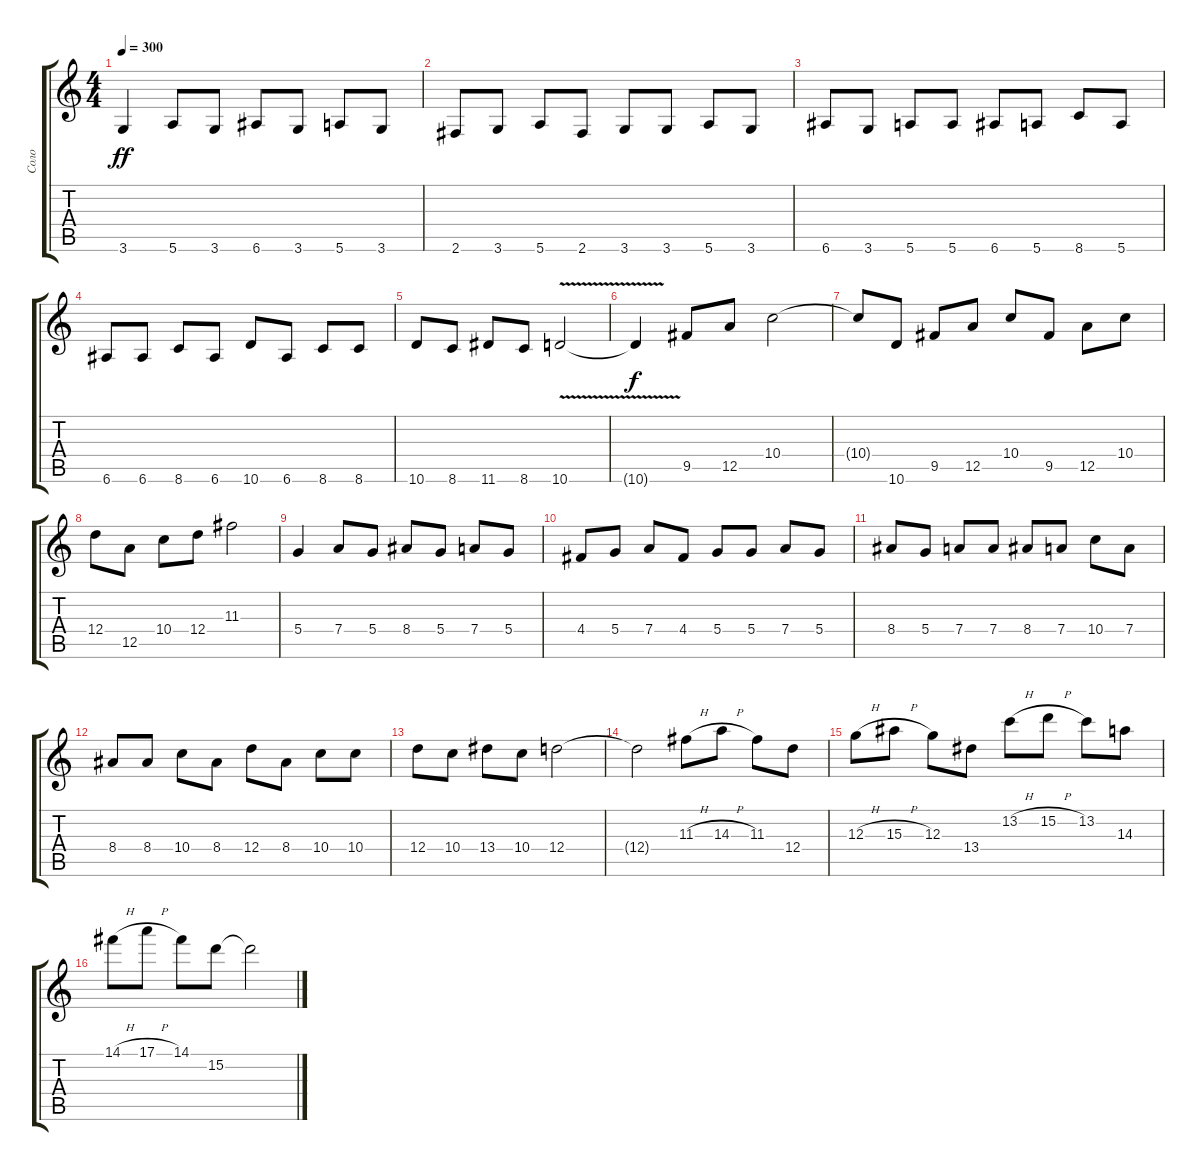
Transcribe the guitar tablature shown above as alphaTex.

\track ("Соло" "Соло") {instrument distortionguitar}
\staff {score tabs}
\tuning (E4 B3 G3 D3 A2 E2) {hide}
\ts (4 4)
\tempo 300
\clef g2
\ks c
3.6.4{dy ff} 5.6.8 3.6.8 6.6.8 3.6.8 5.6.8 3.6.8 |
2.6.8 3.6.8 5.6.8 2.6.8 3.6.8 3.6.8 5.6.8 3.6.8 |
6.6.8 3.6.8 5.6.8 5.6.8 6.6.8 5.6.8 8.6.8 5.6.8 |
6.6.8 6.6.8 8.6.8 6.6.8 10.6.8 6.6.8 8.6.8 8.6.8 |
10.6.8 8.6.8 11.6.8 8.6.8 10.6{v}.2 |
10.6{t}.4{dy f} 9.5.8 12.5.8 10.4.2 |
10.4{t}.8 10.6.8 9.5.8 12.5.8 10.4.8 9.5.8 12.5.8 10.4.8 |
12.4.8 12.5.8 10.4.8 12.4.8 11.3.2 |
5.4.4 7.4.8 5.4.8 8.4.8 5.4.8 7.4.8 5.4.8 |
4.4.8 5.4.8 7.4.8 4.4.8 5.4.8 5.4.8 7.4.8 5.4.8 |
8.4.8 5.4.8 7.4.8 7.4.8 8.4.8 7.4.8 10.4.8 7.4.8 |
8.4.8 8.4.8 10.4.8 8.4.8 12.4.8 8.4.8 10.4.8 10.4.8 |
12.4.8 10.4.8 13.4.8 10.4.8 12.4.2 |
12.4{t}.2 11.3{h}.8 14.3{h}.8 11.3.8 12.4.8 |
12.3{h}.8 15.3{h}.8 12.3.8 13.4.8 13.2{h}.8 15.2{h}.8 13.2.8 14.3.8 |
14.1{h}.8 17.1{h}.8 14.1.8 15.2.8 15.2{t}.2
